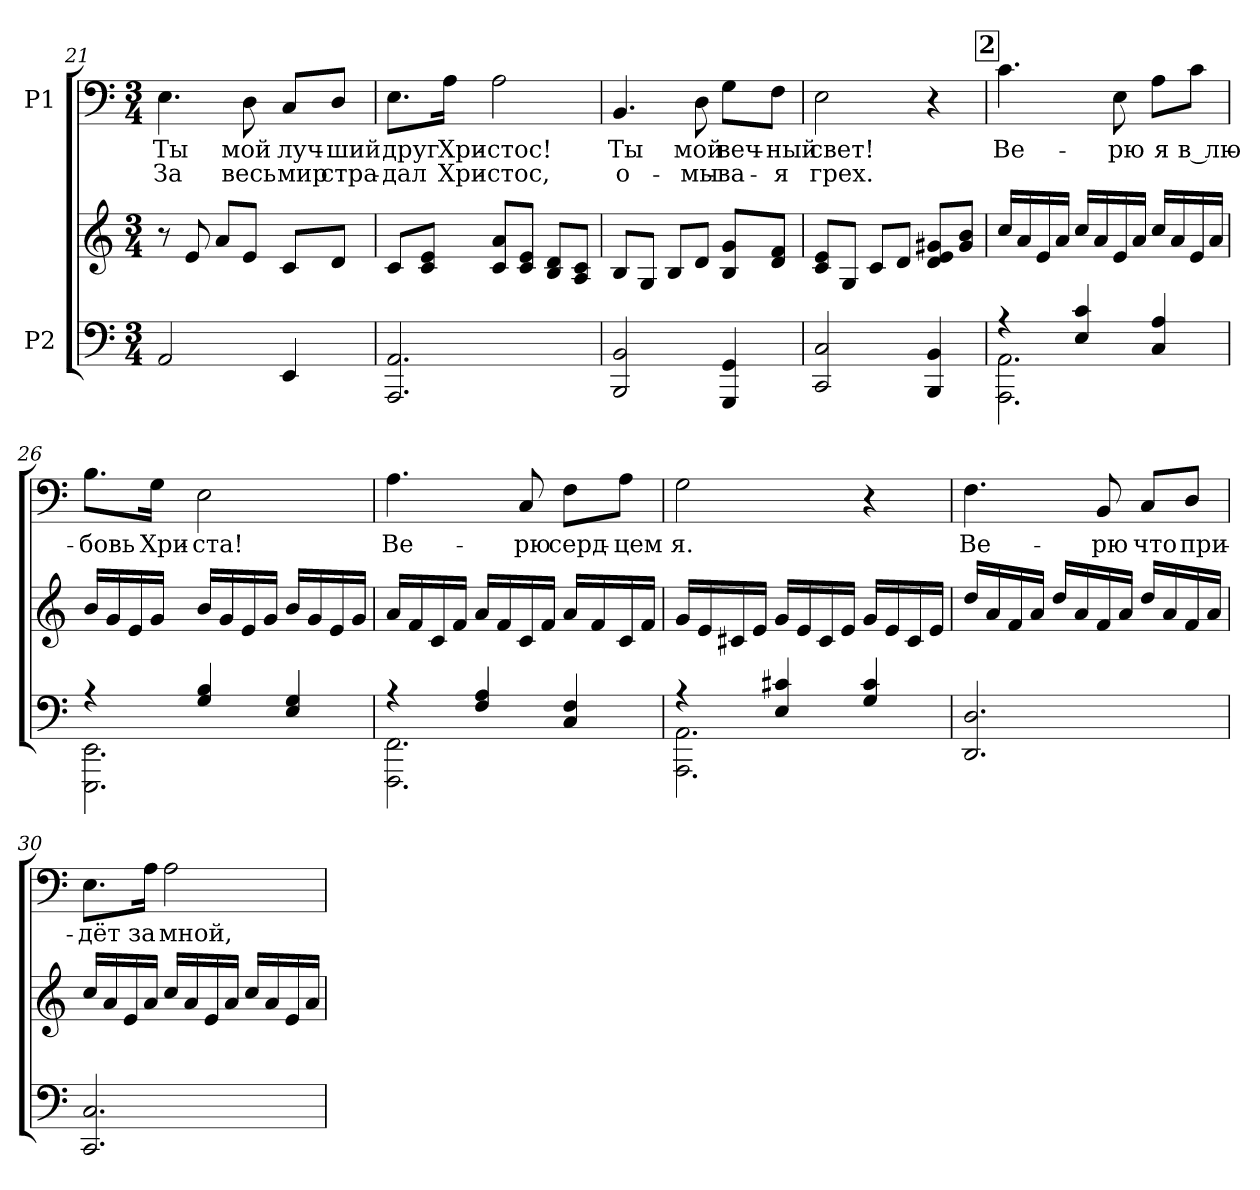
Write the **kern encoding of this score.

**kern	**kern	**kern	**text	**text
*part2	*part2	*part1	*part1	*part1
*staff3	*staff2	*staff1	*staff1	*staff1
*I"P2	*	*I"P1	*	*
!!LO:PB:g=z
*clefF4	*clefG2	*clefF4	*	*
*k[]	*k[]	*k[]	*	*
*a:	*a:	*a:	*	*
*M3/4	*M3/4	*M3/4	*	*
=21	=21	=21	=21	=21
!	!	!	!LO:LY:b:color=#000000	!LO:LY:b:color=#000000
2AAi/	8r	4.Ei\	Ты	За
.	8ei/	.	.	.
.	8ai/L	.	.	.
!	!	!	!LO:LY:b:color=#000000	!LO:LY:b:color=#000000
.	8ei/J	8Di\	мой	весь
!	!	!	!LO:LY:b:color=#000000	!LO:LY:b:color=#000000
4EEi/	8ci/L	8Ci/L	луч-	мир
!	!	!	!LO:LY:b:color=#000000	!LO:LY:b:color=#000000
.	8di/J	8Di/J	-ший	стра-
=22	=22	=22	=22	=22
!	!	!	!LO:LY:b:color=#000000	!LO:LY:b:color=#000000
2.AAAi/ 2.AAi	8ci/L	8.Ei\L	друг	-дал
.	8ci/ 8eiJ	.	.	.
!	!	!	!LO:LY:b:color=#000000	!LO:LY:b:color=#000000
.	.	16Ai\Jk	Хри-	Хри-
!	!	!	!LO:LY:b:color=#000000	!LO:LY:b:color=#000000
.	8ci/ 8aiL	2Ai\	-стос!	-стос,
.	8ci/ 8eiJ	.	.	.
.	8Bi/ 8diL	.	.	.
.	8Ai/ 8ciJ	.	.	.
=23	=23	=23	=23	=23
!	!	!	!LO:LY:b:color=#000000	!LO:LY:b:color=#000000
2BBBi/ 2BBi	8Bi/L	4.BBi/	Ты	о-
.	8Gi/J	.	.	.
.	8Bi/L	.	.	.
!	!	!	!LO:LY:b:color=#000000	!LO:LY:b:color=#000000
.	8di/J	8Di\	мой	-мы-
!	!	!	!LO:LY:b:color=#000000	!LO:LY:b:color=#000000
4GGGi/ 4GGi	8Bi/ 8giL	8Gi\L	веч-	-ва-
!	!	!	!LO:LY:b:color=#000000	!LO:LY:b:color=#000000
.	8di/ 8fiJ	8Fi\J	-ный	-я
=24	=24	=24	=24	=24
!	!	!	!LO:LY:b:color=#000000	!LO:LY:b:color=#000000
2CCi/ 2Ci	8ci/ 8eiL	2Ei\	свет!	грех.
.	8Gi/J	.	.	.
.	8ci/L	.	.	.
.	8di/J	.	.	.
4BBBi/ 4BBi	8di/ 8ei 8g#XiL	4r	.	.
.	8g#i/ 8biJ	.	.	.
!!LO:LB:g=z
!!LO:REH:place=s1:color=#000000:enc=box:fs=11.9365:t=2
=25	=25	=25	=25	=25
*^	*	*	*	*
!	!	!	!	!LO:LY:b:color=#000000	!
4r	2.AAAi\ 2.AAi	16cci/LL	4.ci\	Ве-	.
.	.	16ai/	.	.	.
.	.	16ei/	.	.	.
.	.	16ai/JJ	.	.	.
4Ei/ 4ci	.	16cci/LL	.	.	.
.	.	16ai/	.	.	.
!	!	!	!	!LO:LY:b:color=#000000	!
.	.	16ei/	8Ei\	-рю	.
.	.	16ai/JJ	.	.	.
!	!	!	!	!LO:LY:b:color=#000000	!
4Ci/ 4Ai	.	16cci/LL	8Ai\L	я	.
.	.	16ai/	.	.	.
!	!	!	!	!LO:LY:b:color=#000000	!
.	.	16ei/	8ci\J	в лю-	.
.	.	16ai/JJ	.	.	.
=26	=26	=26	=26	=26	=26
!	!	!	!	!LO:LY:b:color=#000000	!
4r	2.EEEi\ 2.EEi	16bi/LL	8.Bi\L	-бовь	.
.	.	16gi/	.	.	.
.	.	16ei/	.	.	.
!	!	!	!	!LO:LY:b:color=#000000	!
.	.	16gi/JJ	16Gi\Jk	Хри-	.
!	!	!	!	!LO:LY:b:color=#000000	!
4Gi/ 4Bi	.	16bi/LL	2Ei\	-ста!	.
.	.	16gi/	.	.	.
.	.	16ei/	.	.	.
.	.	16gi/JJ	.	.	.
4Ei/ 4Gi	.	16bi/LL	.	.	.
.	.	16gi/	.	.	.
.	.	16ei/	.	.	.
.	.	16gi/JJ	.	.	.
=27	=27	=27	=27	=27	=27
!	!	!	!	!LO:LY:b:color=#000000	!
4r	2.FFFi\ 2.FFi	16ai/LL	4.Ai\	Ве-	.
.	.	16fi/	.	.	.
.	.	16ci/	.	.	.
.	.	16fi/JJ	.	.	.
4Fi/ 4Ai	.	16ai/LL	.	.	.
.	.	16fi/	.	.	.
!	!	!	!	!LO:LY:b:color=#000000	!
.	.	16ci/	8Ci/	-рю	.
.	.	16fi/JJ	.	.	.
!	!	!	!	!LO:LY:b:color=#000000	!
4Ci/ 4Fi	.	16ai/LL	8Fi\L	серд-	.
.	.	16fi/	.	.	.
!	!	!	!	!LO:LY:b:color=#000000	!
.	.	16ci/	8Ai\J	-цем	.
.	.	16fi/JJ	.	.	.
!!LO:LB:g=z
=28	=28	=28	=28	=28	=28
!	!	!	!	!LO:LY:b:color=#000000	!
4r	2.AAAi\ 2.AAi	16gi/LL	2Gi\	я.	.
.	.	16ei/	.	.	.
.	.	16c#Xi/	.	.	.
.	.	16ei/JJ	.	.	.
4Ei/ 4c#Xi	.	16gi/LL	.	.	.
.	.	16ei/	.	.	.
.	.	16c#i/	.	.	.
.	.	16ei/JJ	.	.	.
4Gi/ 4c#i	.	16gi/LL	4r	.	.
.	.	16ei/	.	.	.
.	.	16c#i/	.	.	.
.	.	16ei/JJ	.	.	.
*v	*v	*	*	*	*
=29	=29	=29	=29	=29
!	!	!	!LO:LY:b:color=#000000	!
2.DDi/ 2.Di	16ddi/LL	4.Fi\	Ве-	.
.	16ai/	.	.	.
.	16fi/	.	.	.
.	16ai/JJ	.	.	.
.	16ddi/LL	.	.	.
.	16ai/	.	.	.
!	!	!	!LO:LY:b:color=#000000	!
.	16fi/	8BBi/	-рю	.
.	16ai/JJ	.	.	.
!	!	!	!LO:LY:b:color=#000000	!
.	16ddi/LL	8Ci/L	что	.
.	16ai/	.	.	.
!	!	!	!LO:LY:b:color=#000000	!
.	16fi/	8Di/J	при-	.
.	16ai/JJ	.	.	.
=30	=30	=30	=30	=30
!	!	!	!LO:LY:b:color=#000000	!
2.CCi/ 2.Ci	16cci/LL	8.Ei\L	-дёт	.
.	16ai/	.	.	.
.	16ei/	.	.	.
!	!	!	!LO:LY:b:color=#000000	!
.	16ai/JJ	16Ai\Jk	за	.
!	!	!	!LO:LY:b:color=#000000	!
.	16cci/LL	2Ai\	мной,	.
.	16ai/	.	.	.
.	16ei/	.	.	.
.	16ai/JJ	.	.	.
.	16cci/LL	.	.	.
.	16ai/	.	.	.
.	16ei/	.	.	.
.	16ai/JJ	.	.	.
=	=	=	=	=
*-	*-	*-	*-	*-
